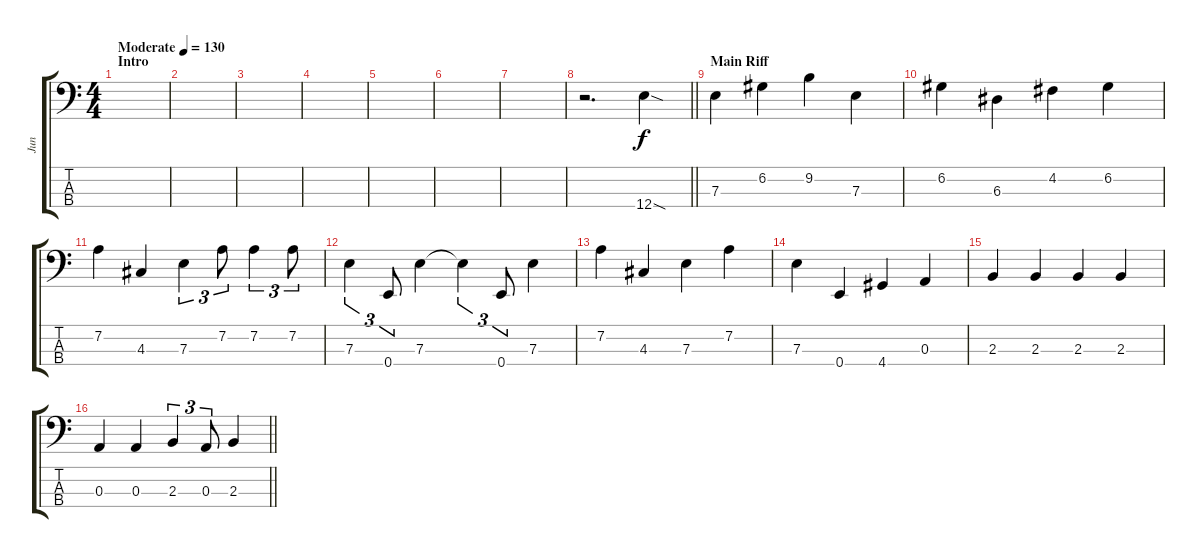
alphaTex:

\track ("Jun" "Jun") {instrument electricbasspick}
\staff {score tabs}
\tuning (G2 D2 A1 E1) {hide}
\ts (4 4)
\section ("" "Intro")
\tempo (130 "Moderate")
\clef f4
\ks c
|
|
|
|
|
|
|
\barLineRight lightlight
r.2{d} 12.4{sod}.4 |
\section ("" "Main Riff")
7.3.4 6.2.4 9.2.4 7.3.4 |
6.2.4 6.3.4 4.2.4 6.2.4 |
7.2.4 4.3.4 7.3.4{tu (3 2)} 7.2.8{tu (3 2)} 7.2.4{tu (3 2)} 7.2.8{tu (3 2)} |
7.3.4{tu (3 2)} 0.4.8{tu (3 2)} 7.3.4 7.3{t}.4{tu (3 2)} 0.4.8{tu (3 2)} 7.3.4 |
7.2.4 4.3.4 7.3.4 7.2.4 |
7.3.4 0.4.4 4.4.4 0.3.4 |
2.3.4 2.3.4 2.3.4 2.3.4 |
\barLineRight lightlight
0.3.4 0.3.4 2.3.4{tu (3 2)} 0.3.8{tu (3 2)} 2.3.4
